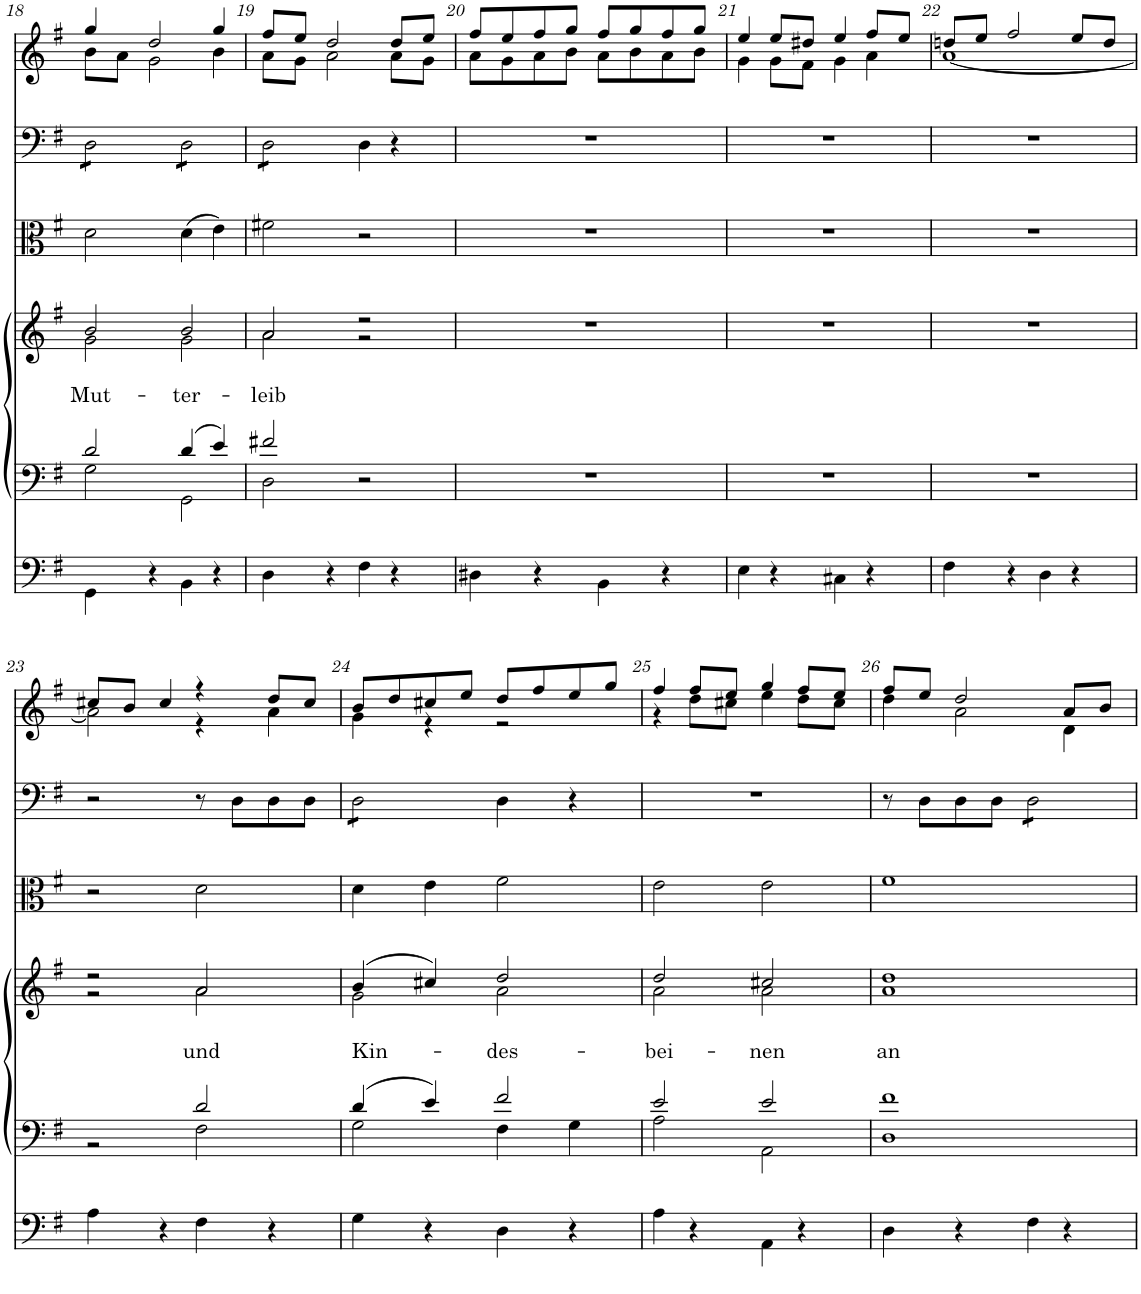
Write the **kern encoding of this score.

**kern	**kern	**kern	**kern	**text	**kern	**kern	**kern	**kern	**kern	**kern	**kern	**kern	**kern	**kern
*part14	*part13	*part12	*part11	*part11	*part10	*part9	*part8	*part7	*part6	*part5	*part4	*part3	*part2	*part1
*staff14	*staff13	*staff12	*staff11	*staff11	*staff10	*staff9	*staff8	*staff7	*staff6	*staff5	*staff4	*staff3	*staff2	*staff1
*I"Contrabass	*I"Violoncello	*I"Tenor/Bass	*I"Soprano/Alto	*	*I"Soprano	*I"Viola	*I"Violin	*I"Violin	*I"Oboe	*I"Oboe	*I"Flute	*I"Flute	*I"Timpani	*I"Horn in F
*I'Cb.	*I'Vc	*	*	*	*I'S.	*I'Vla	*I'Vln.	*I'Vln.	*I'Ob.	*I'Ob.	*I'Fl.	*I'Fl.	*I'Timp	*I'Hn
!!LO:PB:g=z
*clefFv4	*clefF4	*clefF4	*clefG2	*	*clefG2	*clefC3	*clefG2	*clefG2	*clefG2	*clefG2	*clefG2	*clefG2	*clefF4	*clefG2
*ITrd7c12	*	*	*	*	*	*	*	*	*	*	*	*	*	*ITrd4c7
*k[f#]	*k[f#]	*k[f#]	*k[f#]	*	*k[f#]	*k[f#]	*k[f#]	*k[f#]	*k[f#]	*k[f#]	*k[f#]	*k[f#]	*k[f#]	*k[f#]
*M4/4	*M4/4	*M4/4	*M4/4	*	*M4/4	*M4/4	*M4/4	*M4/4	*M4/4	*M4/4	*M4/4	*M4/4	*M4/4	*M4/4
*met(c)	*met(c)	*met(c)	*met(c)	*	*met(c)	*met(c)	*met(c)	*met(c)	*met(c)	*met(c)	*met(c)	*met(c)	*met(c)	*met(c)
=18	=18	=18	=18	=18	=18	=18	=18	=18	=18	=18	=18	=18	=18	=18
*	*	*^	*	*	*	*	*	*	*	*	*	*	*	*
!	!	!	!	!	!LO:LY:b	!	!	!	!	!	!	!	!	!	!
*	*	*	*	*^	*	*	*	*^	*	*	*	*	*	*	*^
*	*	*	*	*	*	*	*	*	*	*	*	*	*	*	*	*tremolo	*	*
4GGG	4GG\	2d/	2G\	2b/	2g\	Mut-	2b	2d\	1r	2g	2b	2b	2b	2b	2b	8D\L	4gg/	8b\L
.	.	.	.	.	.	.	.	.	.	.	.	.	.	.	.	8D\	.	8a\J
4r	4r	.	.	.	.	.	.	.	.	.	.	.	.	.	.	8D\	2dd/	2g\
.	.	.	.	.	.	.	.	.	.	.	.	.	.	.	.	8D\J	.	.
!	!	!	!	!	!	!LO:LY:b	!	!	!	!	!	!	!	!	!	!	!	!
4BBB	4BB\	(4d/	2GG\	2b/	2g\	-ter-	2b	(4d\	.	2g	2b	2b	2b	2b	2b	8D\L	.	.
.	.	.	.	.	.	.	.	.	.	.	.	.	.	.	.	8D\	.	.
4r	4r	4e/)	.	.	.	.	.	4e\)	.	.	.	.	.	.	.	8D\	4gg/	4b\
.	.	.	.	.	.	.	.	.	.	.	.	.	.	.	.	8D\J	.	.
=19	=19	=19	=19	=19	=19	=19	=19	=19	=19	=19	=19	=19	=19	=19	=19	=19	=19	=19
!	!	!	!	!	!	!LO:LY:b	!	!	!	!	!	!	!	!	!	!	!	!
4DD	4D\	2f#X/	2D\	2a/	2a\	-leib	2a	2f#X\	1r	2a	2a	2a	2a	2a	2a	8D\L	8ff#/L	8a\L
.	.	.	.	.	.	.	.	.	.	.	.	.	.	.	.	8D\	8ee/J	8g\J
4r	4r	.	.	.	.	.	.	.	.	.	.	.	.	.	.	8D\	2dd/	2a\
.	.	.	.	.	.	.	.	.	.	.	.	.	.	.	.	8D\J	.	.
*	*	*	*	*	*	*	*	*	*	*	*	*	*	*	*	*Xtremolo	*	*
4FF#	4F#\	2r	2ryy	2r	2r	.	2r	2r	.	2r	2r	2r	2r	2r	2r	4D\	.	.
4r	4r	.	.	.	.	.	.	.	.	.	.	.	.	.	.	4r	8dd/L	8a\L
.	.	.	.	.	.	.	.	.	.	.	.	.	.	.	.	.	8ee/J	8g\J
*	*	*v	*v	*	*	*	*	*	*v	*v	*	*	*	*	*	*	*	*
*	*	*	*v	*v	*	*	*	*	*	*	*	*	*	*	*	*
=20	=20	=20	=20	=20	=20	=20	=20	=20	=20	=20	=20	=20	=20	=20	=20
4DDn	4Dn\	1r	1r	.	1r	1r	1r	1r	1r	1r	1r	1r	1r	8ff#/L	8a\L
.	.	.	.	.	.	.	.	.	.	.	.	.	.	8ee/	8g\
4r	4r	.	.	.	.	.	.	.	.	.	.	.	.	8ff#/	8a\
.	.	.	.	.	.	.	.	.	.	.	.	.	.	8gg/J	8b\J
4BBB	4BB\	.	.	.	.	.	.	.	.	.	.	.	.	8ff#/L	8a\L
.	.	.	.	.	.	.	.	.	.	.	.	.	.	8gg/	8b\
4r	4r	.	.	.	.	.	.	.	.	.	.	.	.	8ff#/	8a\
.	.	.	.	.	.	.	.	.	.	.	.	.	.	8gg/J	8b\J
=21	=21	=21	=21	=21	=21	=21	=21	=21	=21	=21	=21	=21	=21	=21	=21
4EE	4E\	1r	1r	.	1r	1r	1r	1r	1r	1r	1r	1r	1r	4ee/	4g\
4r	4r	.	.	.	.	.	.	.	.	.	.	.	.	8ee/L	8g\L
.	.	.	.	.	.	.	.	.	.	.	.	.	.	8dd#X/J	8f#\J
4CC#X	4C#X\	.	.	.	.	.	.	.	.	.	.	.	.	4ee/	4g\
4r	4r	.	.	.	.	.	.	.	.	.	.	.	.	8ff#/L	4a\
.	.	.	.	.	.	.	.	.	.	.	.	.	.	8ee/J	.
=22	=22	=22	=22	=22	=22	=22	=22	=22	=22	=22	=22	=22	=22	=22	=22
4FF#	4F#\	1r	1r	.	1r	1r	1r	1r	1r	1r	1r	1r	1r	8ddn/L	[1a
.	.	.	.	.	.	.	.	.	.	.	.	.	.	8ee/J	.
4r	4r	.	.	.	.	.	.	.	.	.	.	.	.	2ff#/	.
4DD	4D\	.	.	.	.	.	.	.	.	.	.	.	.	.	.
4r	4r	.	.	.	.	.	.	.	.	.	.	.	.	8ee/L	.
.	.	.	.	.	.	.	.	.	.	.	.	.	.	8dd/J	.
!!LO:LB:g=z	!!
=23	=23	=23	=23	=23	=23	=23	=23	=23	=23	=23	=23	=23	=23	=23	=23
*	*	*^	*^	*	*	*	*^	*	*	*	*	*	*	*	*
4AA	4A\	2ryy	2r	2r	2r	.	2r	2r	1r	2r	2r	2r	2r	2r	2r	2r	8cc#X/L	2a\]
.	.	.	.	.	.	.	.	.	.	.	.	.	.	.	.	.	8b/J	.
4r	4r	.	.	.	.	.	.	.	.	.	.	.	.	.	.	.	4cc#/	.
!	!	!	!	!	!	!LO:LY:b	!	!	!	!	!	!	!	!	!	!	!	!
4FF#	4F#\	2d/	2F#\	2a/	2a\	und	2a	2d\	.	2a	2a	2a	2a	2a	2a	8r	4r	4r
.	.	.	.	.	.	.	.	.	.	.	.	.	.	.	.	8D\L	.	.
4r	4r	.	.	.	.	.	.	.	.	.	.	.	.	.	.	8D\	8dd/L	4a\
.	.	.	.	.	.	.	.	.	.	.	.	.	.	.	.	8D\J	8cc#/J	.
=24	=24	=24	=24	=24	=24	=24	=24	=24	=24	=24	=24	=24	=24	=24	=24	=24	=24	=24
!	!	!	!	!	!	!LO:LY:b	!	!	!	!	!	!	!	!	!	!	!	!
*	*	*	*	*	*	*	*	*	*	*	*	*	*	*	*	*tremolo	*	*
4GG	4G\	(4d/	2G\	(4b/	2g\	Kin-	(4b	4d\	1r	2g	(4b	(4b	(4b	(4b	(4b	8D\L	8b/L	4g\
.	.	.	.	.	.	.	.	.	.	.	.	.	.	.	.	8D\	8dd/	.
4r	4r	4e/)	.	4cc#X/)	.	.	4cc#X)	4e\	.	.	4cc#X)	4cc#X)	4cc#X)	4cc#X)	4cc#X)	8D\	8cc#X/	4r
.	.	.	.	.	.	.	.	.	.	.	.	.	.	.	.	8D\J	8ee/J	.
*	*	*	*	*	*	*	*	*	*	*	*	*	*	*	*	*Xtremolo	*	*
!	!	!	!	!	!	!LO:LY:b	!	!	!	!	!	!	!	!	!	!	!	!
4DD	4D\	2f#/	4F#\	2dd/	2a\	-des-	2dd	2f#\	.	2a	2dd	2dd	2dd	2dd	2dd	4D\	8dd/L	2r
.	.	.	.	.	.	.	.	.	.	.	.	.	.	.	.	.	8ff#/	.
4r	4r	.	4G\	.	.	.	.	.	.	.	.	.	.	.	.	4r	8ee/	.
.	.	.	.	.	.	.	.	.	.	.	.	.	.	.	.	.	8gg/J	.
=25	=25	=25	=25	=25	=25	=25	=25	=25	=25	=25	=25	=25	=25	=25	=25	=25	=25	=25
!	!	!	!	!	!	!LO:LY:b	!	!	!	!	!	!	!	!	!	!	!	!
4AA	4A\	2e/	2A\	2dd/	2a\	-bei-	2dd	2e\	1r	2a	2dd	2dd	2dd	2dd	2dd	1r	4ff#/	4r
4r	4r	.	.	.	.	.	.	.	.	.	.	.	.	.	.	.	8ff#/L	8dd\L
.	.	.	.	.	.	.	.	.	.	.	.	.	.	.	.	.	8ee/J	8cc#X\J
!	!	!	!	!	!	!LO:LY:b	!	!	!	!	!	!	!	!	!	!	!	!
4AAA	4AA\	2e/	2AA\	2cc#X/	2a\	-nen	2cc#X	2e\	.	2a	2cc#X	2cc#X	2cc#X	2cc#X	2cc#X	.	4gg/	4ee\
4r	4r	.	.	.	.	.	.	.	.	.	.	.	.	.	.	.	8ff#/L	8dd\L
.	.	.	.	.	.	.	.	.	.	.	.	.	.	.	.	.	8ee/J	8cc#\J
=26	=26	=26	=26	=26	=26	=26	=26	=26	=26	=26	=26	=26	=26	=26	=26	=26	=26	=26
!	!	!	!	!	!	!LO:LY:b	!	!	!	!	!	!	!	!	!	!	!	!
4DD	4D\	1f#	1D	1dd	1a	an	1dd	1f#	1r	1a	1dd	1dd	1dd	1dd	1dd	8r	8ff#/L	4dd\
.	.	.	.	.	.	.	.	.	.	.	.	.	.	.	.	8D\L	8ee/J	.
4r	4r	.	.	.	.	.	.	.	.	.	.	.	.	.	.	8D\	2dd/	2a\
.	.	.	.	.	.	.	.	.	.	.	.	.	.	.	.	8D\J	.	.
*	*	*	*	*	*	*	*	*	*	*	*	*	*	*	*	*tremolo	*	*
4FF#	4F#\	.	.	.	.	.	.	.	.	.	.	.	.	.	.	8D\L	.	.
.	.	.	.	.	.	.	.	.	.	.	.	.	.	.	.	8D\	.	.
4r	4r	.	.	.	.	.	.	.	.	.	.	.	.	.	.	8D\	8a/L	4d\
.	.	.	.	.	.	.	.	.	.	.	.	.	.	.	.	8D\J	8b/J	.
*	*	*	*	*	*	*	*	*	*	*	*	*	*	*	*	*Xtremolo	*	*
*	*	*v	*v	*	*	*	*	*	*v	*v	*	*	*	*	*	*	*v	*v
*	*	*	*v	*v	*	*	*	*	*	*	*	*	*	*	*
=	=	=	=	=	=	=	=	=	=	=	=	=	=	=
*-	*-	*-	*-	*-	*-	*-	*-	*-	*-	*-	*-	*-	*-	*-
